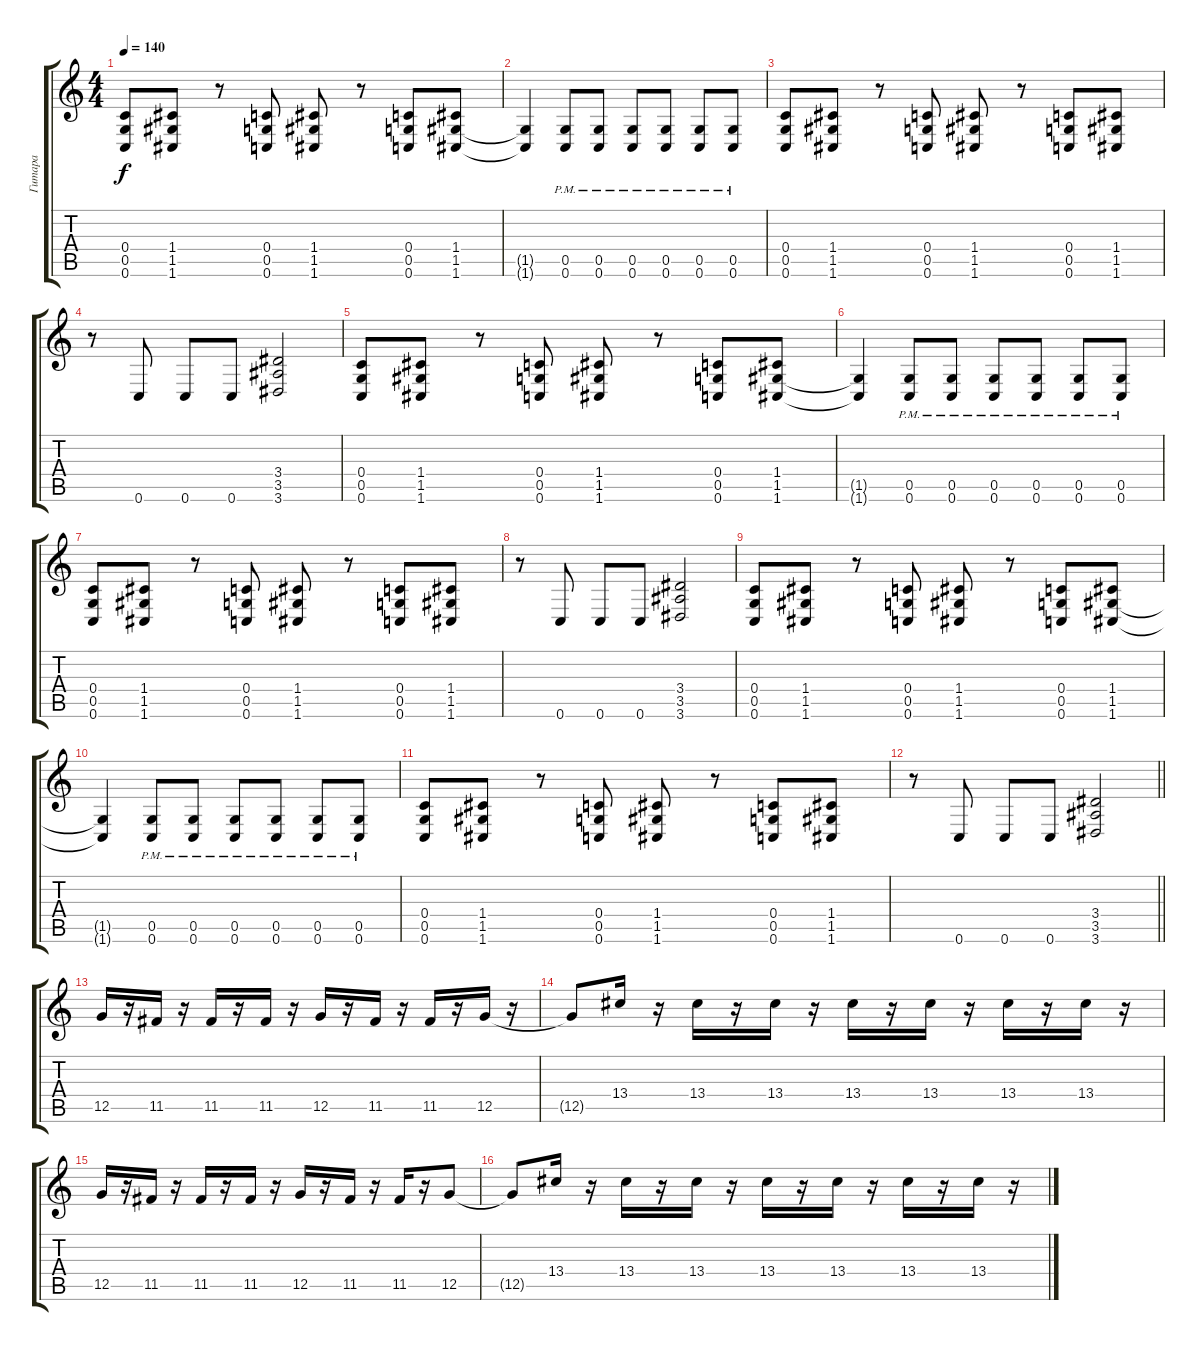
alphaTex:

\track ("Гитара" "Гитара") {instrument overdrivenguitar}
\staff {score tabs}
\tuning (D4 A3 F3 C3 G2 C2) {hide}
\ts (4 4)
\tempo 140
\clef g2
\ks c
(0.4 0.5 0.6).8{dy f} (1.4 1.5 1.6).8 r.8 (0.4 0.5 0.6).8 (1.4 1.5 1.6).8 r.8 (0.4 0.5 0.6).8 (1.4 1.5 1.6).8 |
(1.5{t} 1.6{t}).4 (0.5{pm} 0.6{pm}).8 (0.5{pm} 0.6{pm}).8 (0.5{pm} 0.6{pm}).8 (0.5{pm} 0.6{pm}).8 (0.5{pm} 0.6{pm}).8 (0.5{pm} 0.6{pm}).8 |
(0.4 0.5 0.6).8 (1.4 1.5 1.6).8 r.8 (0.4 0.5 0.6).8 (1.4 1.5 1.6).8 r.8 (0.4 0.5 0.6).8 (1.4 1.5 1.6).8 |
r.8 0.6.8 0.6.8 0.6.8 (3.4 3.5 3.6).2 |
(0.4 0.5 0.6).8 (1.4 1.5 1.6).8 r.8 (0.4 0.5 0.6).8 (1.4 1.5 1.6).8 r.8 (0.4 0.5 0.6).8 (1.4 1.5 1.6).8 |
(1.5{t} 1.6{t}).4 (0.5{pm} 0.6{pm}).8 (0.5{pm} 0.6{pm}).8 (0.5{pm} 0.6{pm}).8 (0.5{pm} 0.6{pm}).8 (0.5{pm} 0.6{pm}).8 (0.5{pm} 0.6{pm}).8 |
(0.4 0.5 0.6).8 (1.4 1.5 1.6).8 r.8 (0.4 0.5 0.6).8 (1.4 1.5 1.6).8 r.8 (0.4 0.5 0.6).8 (1.4 1.5 1.6).8 |
r.8 0.6.8 0.6.8 0.6.8 (3.4 3.5 3.6).2 |
(0.4 0.5 0.6).8 (1.4 1.5 1.6).8 r.8 (0.4 0.5 0.6).8 (1.4 1.5 1.6).8 r.8 (0.4 0.5 0.6).8 (1.4 1.5 1.6).8 |
(1.5{t} 1.6{t}).4 (0.5{pm} 0.6{pm}).8 (0.5{pm} 0.6{pm}).8 (0.5{pm} 0.6{pm}).8 (0.5{pm} 0.6{pm}).8 (0.5{pm} 0.6{pm}).8 (0.5{pm} 0.6{pm}).8 |
(0.4 0.5 0.6).8 (1.4 1.5 1.6).8 r.8 (0.4 0.5 0.6).8 (1.4 1.5 1.6).8 r.8 (0.4 0.5 0.6).8 (1.4 1.5 1.6).8 |
\barLineRight lightlight
r.8 0.6.8 0.6.8 0.6.8 (3.4 3.5 3.6).2 |
\section ("" " ")
12.5.16{volume 14} r.16 11.5.16 r.16 11.5.16 r.16 11.5.16 r.16 12.5.16 r.16 11.5.16 r.16 11.5.16 r.16 12.5.16 r.16 |
12.5{t}.8 13.4.16 r.16 13.4.16 r.16 13.4.16 r.16 13.4.16 r.16 13.4.16 r.16 13.4.16 r.16 13.4.16 r.16 |
12.5.16 r.16 11.5.16 r.16 11.5.16 r.16 11.5.16 r.16 12.5.16 r.16 11.5.16 r.16 11.5.16 r.16 12.5.8 |
12.5{t}.8 13.4.16 r.16 13.4.16 r.16 13.4.16 r.16 13.4.16 r.16 13.4.16 r.16 13.4.16 r.16 13.4.16 r.16
